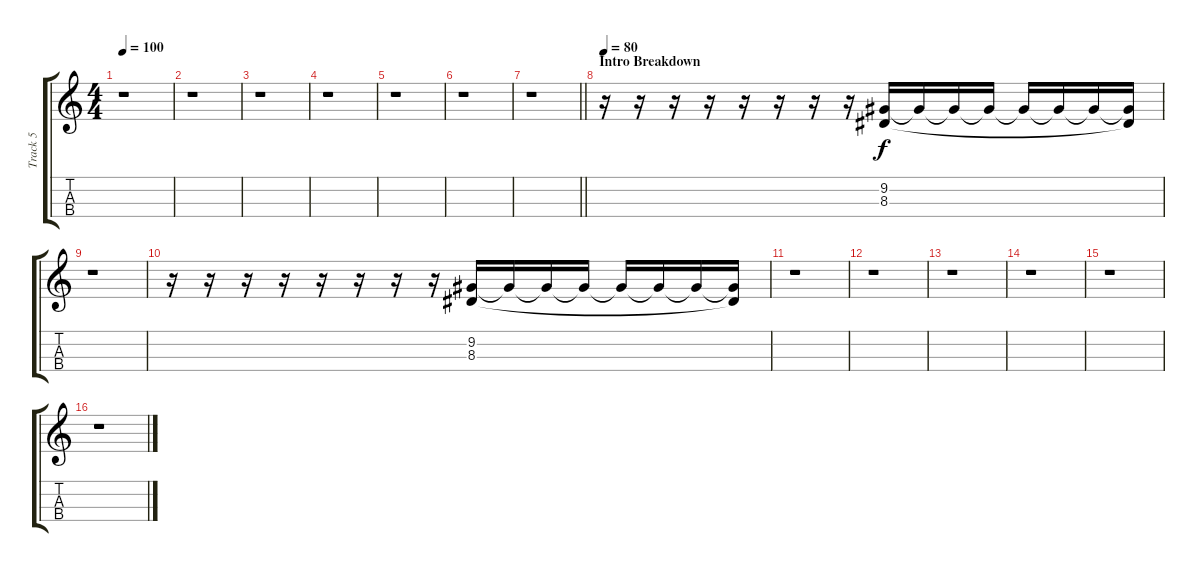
\track ("Track 5" "Track 5") {instrument reversecymbal}
\staff {score tabs}
\tuning (E4 B3 G3 D3) {hide}
\ts (4 4)
\tempo 100
\clef g2
\ks c
r.1{dy f} |
r.1 |
r.1 |
r.1 |
r.1 |
r.1 |
\barLineRight lightlight
r.1 |
\section ("" "Intro Breakdown")
\tempo 80
r.16 r.16 r.16 r.16 r.16 r.16 r.16 r.16 (9.2 8.3).16 9.2{t}.16 9.2{t}.16 9.2{t}.16 9.2{t}.16 9.2{t}.16 9.2{t}.16 (9.2{t} 8.3{t}).16 |
r.1 |
r.16 r.16 r.16 r.16 r.16 r.16 r.16 r.16 (9.2 8.3).16 9.2{t}.16 9.2{t}.16 9.2{t}.16 9.2{t}.16 9.2{t}.16 9.2{t}.16 (9.2{t} 8.3{t}).16 |
r.1 |
r.1 |
r.1 |
r.1 |
r.1 |
r.1
